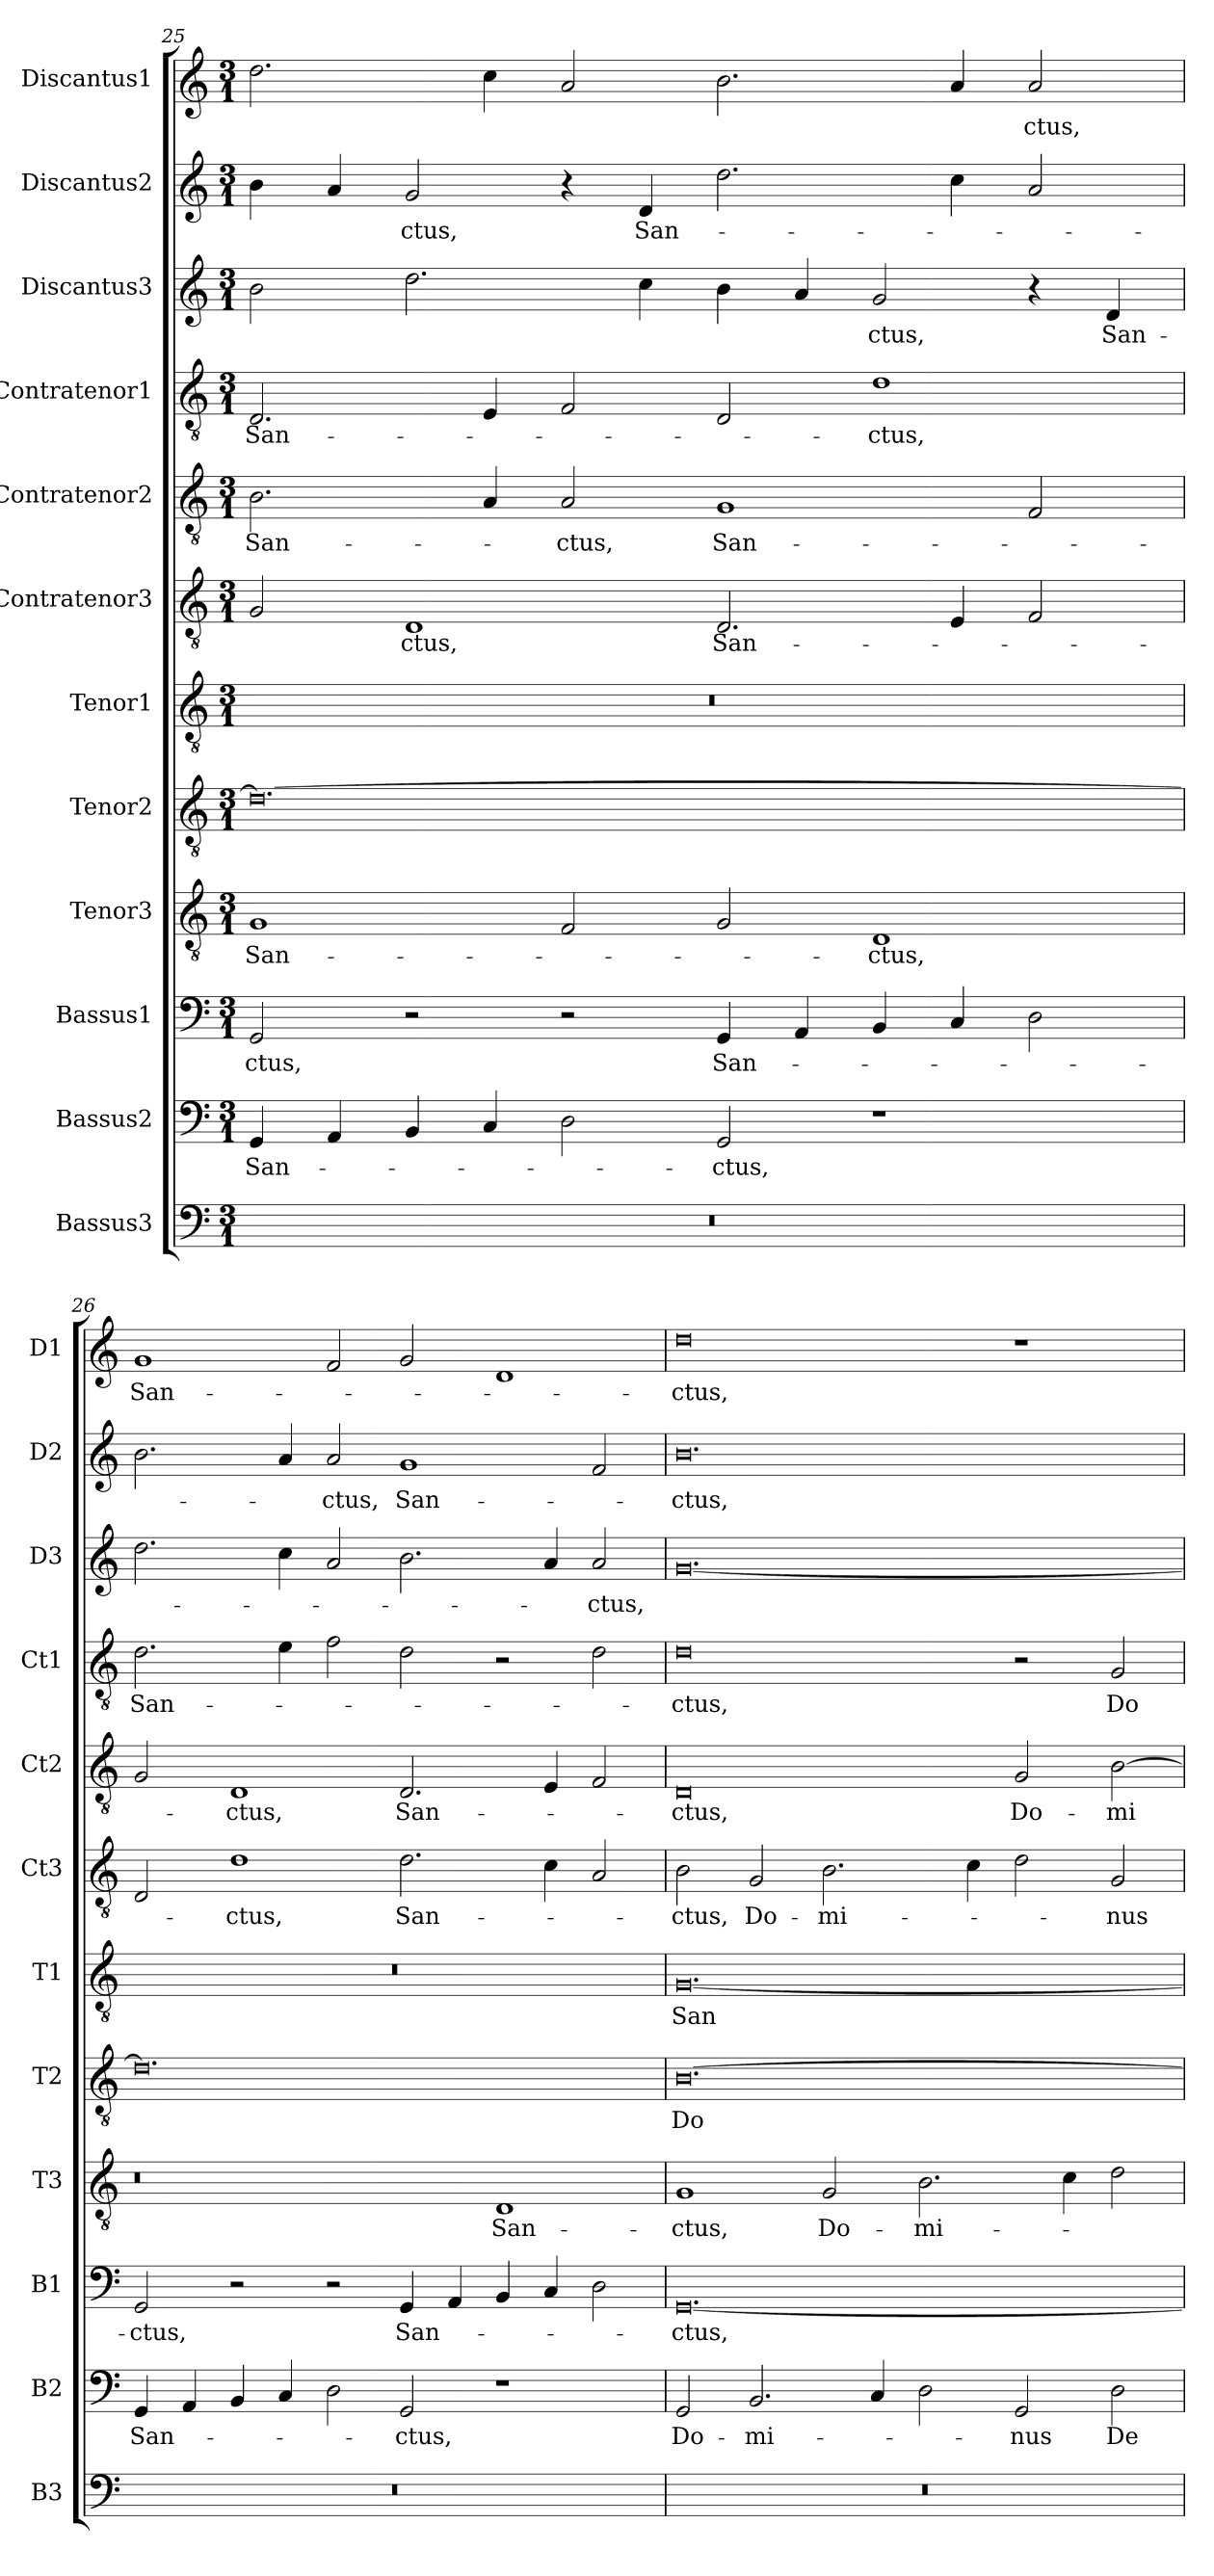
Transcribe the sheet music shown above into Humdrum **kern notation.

**kern	**kern	**text	**kern	**text	**kern	**text	**kern	**text	**kern	**text	**kern	**text	**kern	**text	**kern	**text	**kern	**text	**kern	**text	**kern	**text
*part12	*part11	*part11	*part10	*part10	*part9	*part9	*part8	*part8	*part7	*part7	*part6	*part6	*part5	*part5	*part4	*part4	*part3	*part3	*part2	*part2	*part1	*part1
*staff12	*staff11	*staff11	*staff10	*staff10	*staff9	*staff9	*staff8	*staff8	*staff7	*staff7	*staff6	*staff6	*staff5	*staff5	*staff4	*staff4	*staff3	*staff3	*staff2	*staff2	*staff1	*staff1
*I"Bassus3	*I"Bassus2	*	*I"Bassus1	*	*I"Tenor3	*	*I"Tenor2	*	*I"Tenor1	*	*I"Contratenor3	*	*I"Contratenor2	*	*I"Contratenor1	*	*I"Discantus3	*	*I"Discantus2	*	*I"Discantus1	*
*I'B3	*I'B2	*	*I'B1	*	*I'T3	*	*I'T2	*	*I'T1	*	*I'Ct3	*	*I'Ct2	*	*I'Ct1	*	*I'D3	*	*I'D2	*	*I'D1	*
*clefF4	*clefF4	*	*clefF4	*	*clefGv2	*	*clefGv2	*	*clefGv2	*	*clefGv2	*	*clefGv2	*	*clefGv2	*	*clefG2	*	*clefG2	*	*clefG2	*
*k[]	*k[]	*	*k[]	*	*k[]	*	*k[]	*	*k[]	*	*k[]	*	*k[]	*	*k[]	*	*k[]	*	*k[]	*	*k[]	*
*M3/1	*M3/1	*	*M3/1	*	*M3/1	*	*M3/1	*	*M3/1	*	*M3/1	*	*M3/1	*	*M3/1	*	*M3/1	*	*M3/1	*	*M3/1	*
=25	=25	=25	=25	=25	=25	=25	=25	=25	=25	=25	=25	=25	=25	=25	=25	=25	=25	=25	=25	=25	=25	=25
0.r	4GG	San-	2GG	-ctus,	1G	San-	0.d_	.	0.r	.	2G	.	2.B	San-	2.D	San-	2b	.	4b	.	2.dd	.
.	4AA	.	.	.	.	.	.	.	.	.	.	.	.	.	.	.	.	.	4a	.	.	.
.	4BB	.	2r	.	.	.	.	.	.	.	1D	-ctus,	.	.	.	.	2.dd	.	2g	-ctus,	.	.
.	4C	.	.	.	.	.	.	.	.	.	.	.	4A	.	4E	.	.	.	.	.	4cc	.
.	2D	.	2r	.	2F	.	.	.	.	.	.	.	2A	-ctus,	2F	.	.	.	4r	.	2a	.
.	.	.	.	.	.	.	.	.	.	.	.	.	.	.	.	.	4cc	.	4d	San-	.	.
.	2GG	-ctus,	4GG	San-	2G	.	.	.	.	.	2.D	San-	1G	San-	2D	.	4b	.	2.dd	.	2.b	.
.	.	.	4AA	.	.	.	.	.	.	.	.	.	.	.	.	.	4a	.	.	.	.	.
.	1r	.	4BB	.	1D	-ctus,	.	.	.	.	.	.	.	.	1d	-ctus,	2g	-ctus,	.	.	.	.
.	.	.	4C	.	.	.	.	.	.	.	4E	.	.	.	.	.	.	.	4cc	.	4a	.
.	.	.	2D	.	.	.	.	.	.	.	2F	.	2F	.	.	.	4r	.	2a	.	2a	-ctus,
.	.	.	.	.	.	.	.	.	.	.	.	.	.	.	.	.	4d	San-	.	.	.	.
=26	=26	=26	=26	=26	=26	=26	=26	=26	=26	=26	=26	=26	=26	=26	=26	=26	=26	=26	=26	=26	=26	=26
0.r	4GG	San-	2GG	-ctus,	0r	.	0.d]	.	0.r	.	2D	.	2G	.	2.d	San-	2.dd	.	2.b	.	1g	San-
.	4AA	.	.	.	.	.	.	.	.	.	.	.	.	.	.	.	.	.	.	.	.	.
.	4BB	.	2r	.	.	.	.	.	.	.	1d	-ctus,	1D	-ctus,	.	.	.	.	.	.	.	.
.	4C	.	.	.	.	.	.	.	.	.	.	.	.	.	4e	.	4cc	.	4a	.	.	.
.	2D	.	2r	.	.	.	.	.	.	.	.	.	.	.	2f	.	2a	.	2a	-ctus,	2f	.
.	2GG	-ctus,	4GG	San-	.	.	.	.	.	.	2.d	San-	2.D	San-	2d	.	2.b	.	1g	San-	2g	.
.	.	.	4AA	.	.	.	.	.	.	.	.	.	.	.	.	.	.	.	.	.	.	.
.	1r	.	4BB	.	1D	San-	.	.	.	.	.	.	.	.	2r	.	.	.	.	.	1d	.
.	.	.	4C	.	.	.	.	.	.	.	4c	.	4E	.	.	.	4a	.	.	.	.	.
.	.	.	2D	.	.	.	.	.	.	.	2A	.	2F	.	2d	.	2a	-ctus,	2f	.	.	.
=27	=27	=27	=27	=27	=27	=27	=27	=27	=27	=27	=27	=27	=27	=27	=27	=27	=27	=27	=27	=27	=27	=27
0.r	2GG	Do-	[0.GG	-ctus,	1G	-ctus,	[0.B	Do-	[0.G	San-	2B	-ctus,	0D	-ctus,	0d	-ctus,	[0.g	.	0.b	-ctus,	0dd	-ctus,
.	2.BB	-mi-	.	.	.	.	.	.	.	.	2G	Do-	.	.	.	.	.	.	.	.	.	.
.	.	.	.	.	2G	Do-	.	.	.	.	2.B	-mi-	.	.	.	.	.	.	.	.	.	.
.	4C	.	.	.	.	.	.	.	.	.	.	.	.	.	.	.	.	.	.	.	.	.
.	2D	.	.	.	2.B	-mi-	.	.	.	.	.	.	.	.	.	.	.	.	.	.	.	.
.	.	.	.	.	.	.	.	.	.	.	4c	.	.	.	.	.	.	.	.	.	.	.
.	2GG	-nus	.	.	.	.	.	.	.	.	2d	.	2G	Do-	2r	.	.	.	.	.	1r	.
.	.	.	.	.	4c	.	.	.	.	.	.	.	.	.	.	.	.	.	.	.	.	.
.	2D	De-	.	.	2d	.	.	.	.	.	2G	-nus	[2B	-mi-	2G	Do-	.	.	.	.	.	.
=	=	=	=	=	=	=	=	=	=	=	=	=	=	=	=	=	=	=	=	=	=	=
*-	*-	*-	*-	*-	*-	*-	*-	*-	*-	*-	*-	*-	*-	*-	*-	*-	*-	*-	*-	*-	*-	*-
